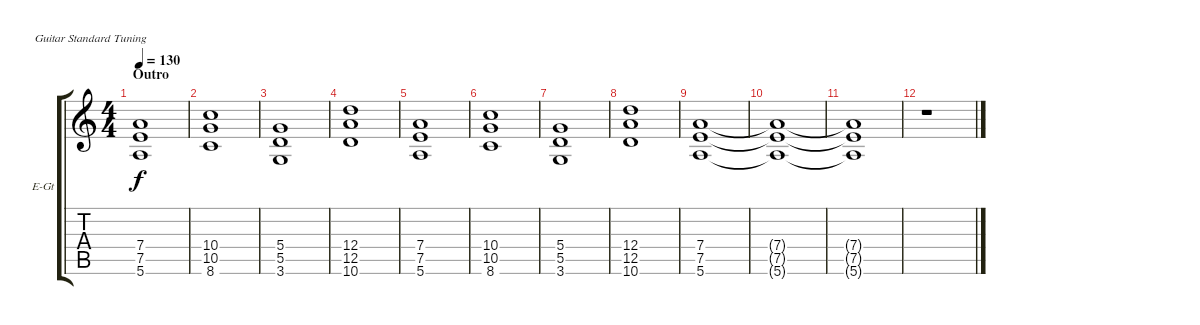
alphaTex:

\bracketExtendMode groupsimilarinstruments
\firstSystemTrackNameOrientation horizontal
\otherSystemsTrackNameOrientation horizontal
\track ("Guitar 1" "E-Gt") {instrument distortionguitar}
\staff {score tabs}
\tuning (E4 B3 G3 D3 A2 E2)
\ts (4 4)
\section ("" "Outro")
\tempo 130
\clef g2
\ks c
(7.4 7.5 5.6).1{dy f} |
(10.4 10.5 8.6).1 |
(5.4 5.5 3.6).1 |
(12.4 12.5 10.6).1 |
(7.4 7.5 5.6).1 |
(10.4 10.5 8.6).1 |
(5.4 5.5 3.6).1 |
(12.4 12.5 10.6).1 |
(7.4 7.5 5.6).1 |
(7.4{t} 7.5{t} 5.6{t}).1 |
(7.4{t} 7.5{t} 5.6{t}).1 |
r.1
